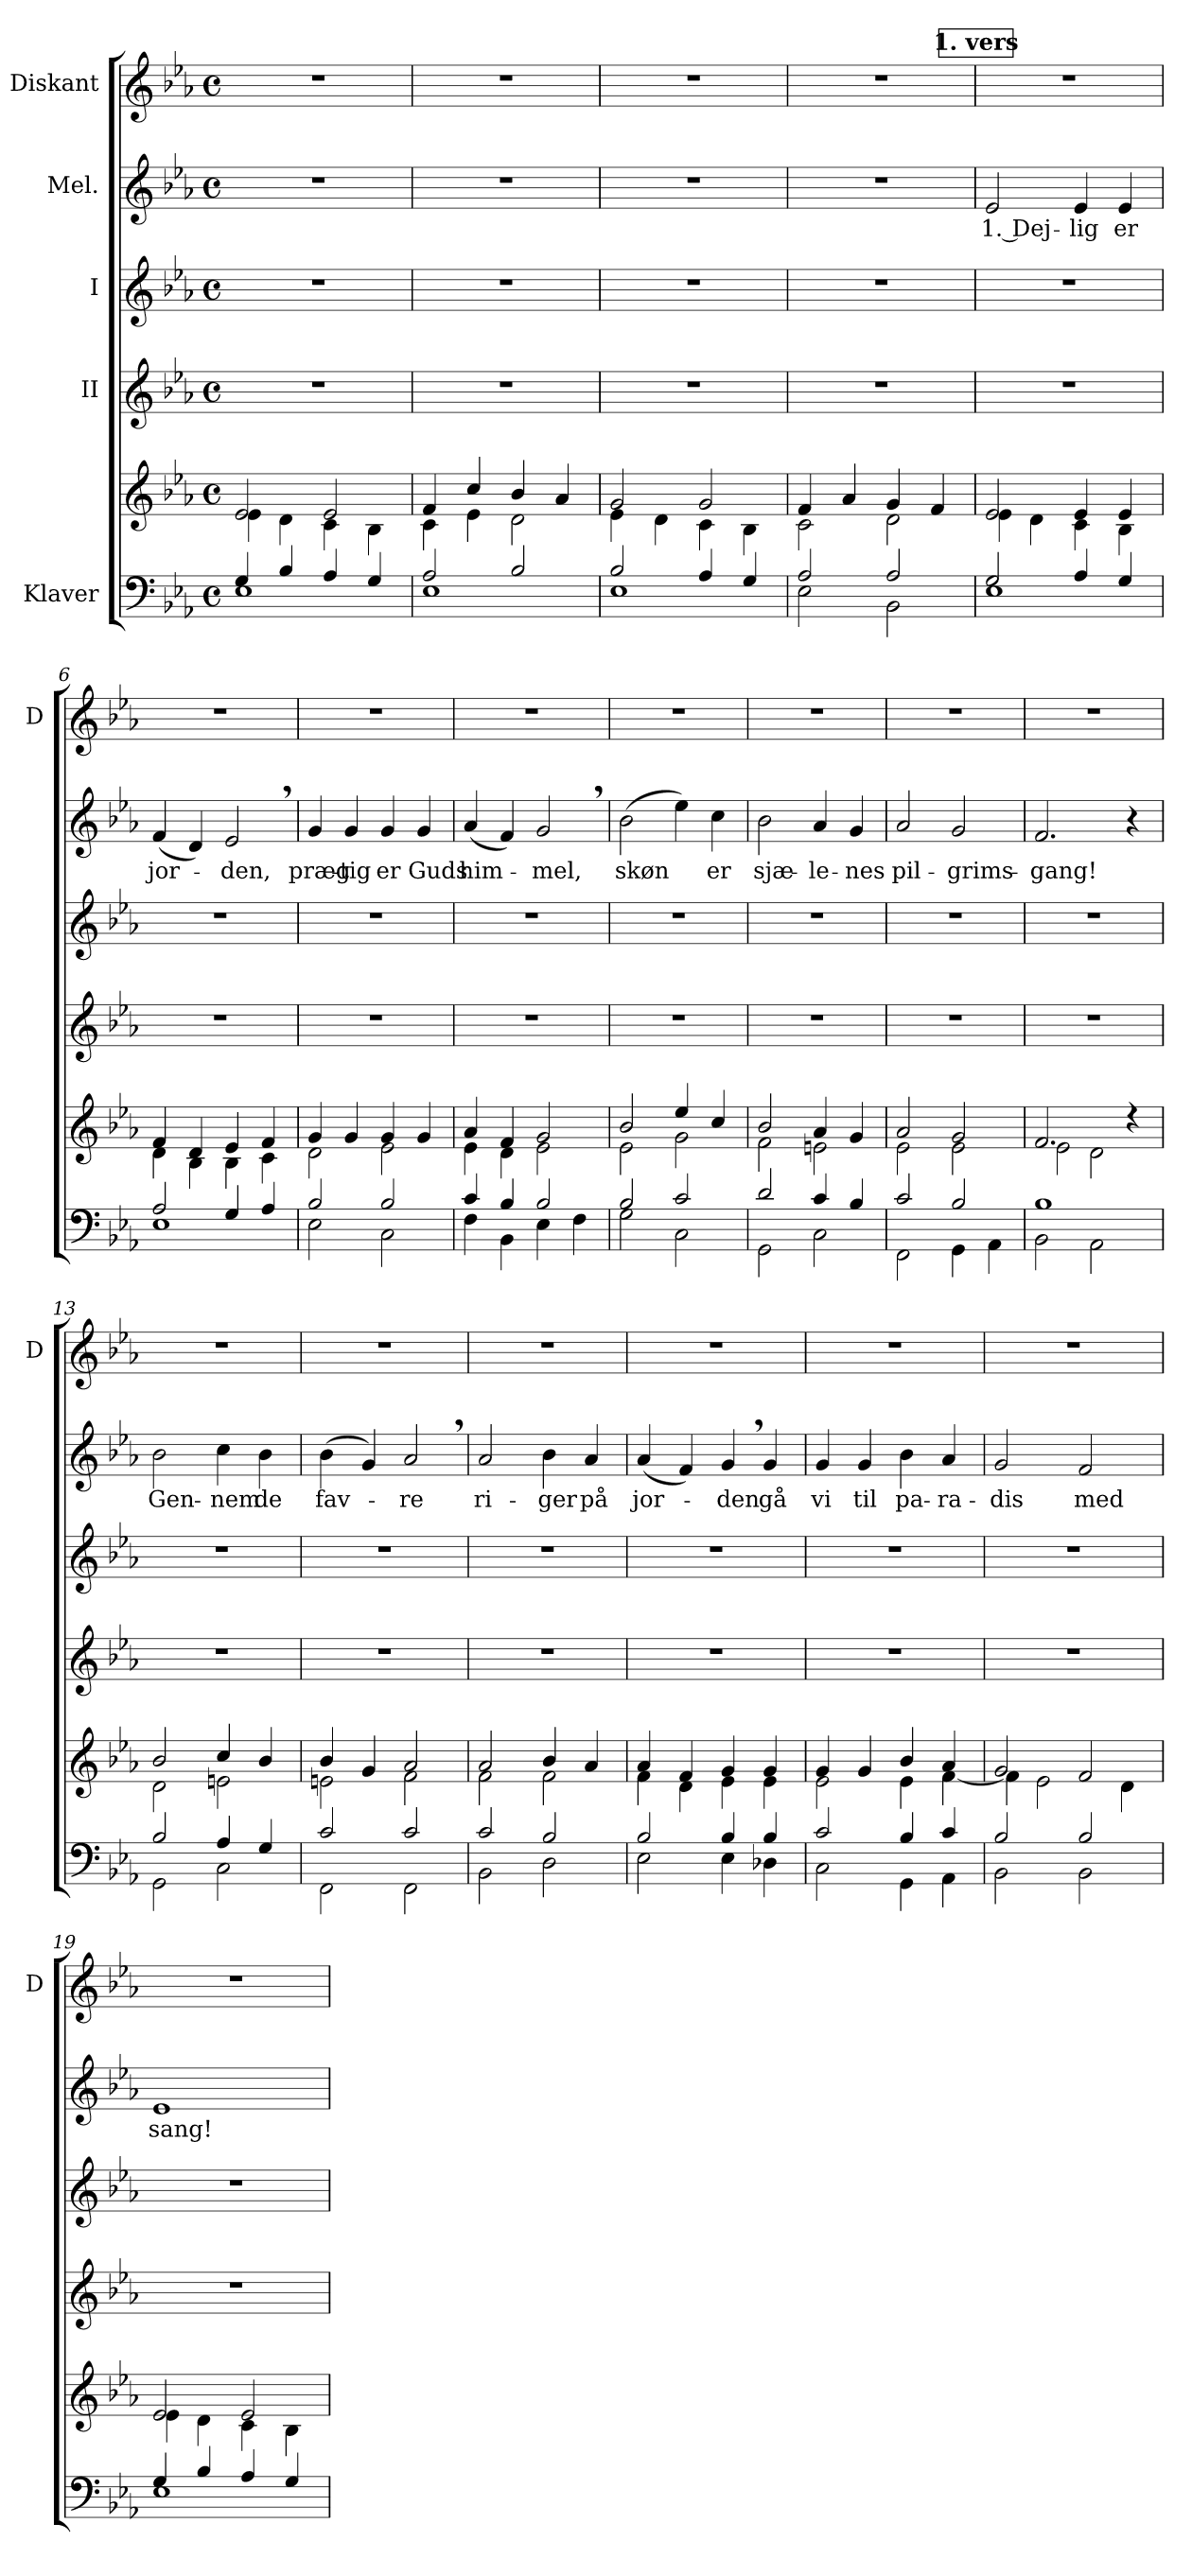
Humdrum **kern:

**kern	**kern	**kern	**kern	**kern	**text	**kern
*part5	*part5	*part4	*part3	*part2	*part2	*part1
*staff6	*staff5	*staff4	*staff3	*staff2	*staff2	*staff1
*I"Klaver	*	*I"II	*I"I	*I"Mel.	*	*I"Diskant
*	*	*	*	*	*	*I'D
*clefF4	*clefG2	*clefG2	*clefG2	*clefG2	*	*clefG2
*k[b-e-a-]	*k[b-e-a-]	*k[b-e-a-]	*k[b-e-a-]	*k[b-e-a-]	*	*k[b-e-a-]
*M4/4	*M4/4	*M4/4	*M4/4	*M4/4	*	*M4/4
*met(c)	*met(c)	*met(c)	*met(c)	*met(c)	*	*met(c)
*MM90	*MM90	*MM90	*MM90	*MM90	*	*MM90
=1	=1	=1	=1	=1	=1	=1
*^	*^	*	*	*	*	*
4G/	1E-	2e-/	4e-\	1r	1r	1r	.	1r
4B-/	.	.	4d\	.	.	.	.	.
4A-/	.	2e-/	4c\	.	.	.	.	.
4G/	.	.	4B-\	.	.	.	.	.
=2	=2	=2	=2	=2	=2	=2	=2	=2
2A-/	1E-	4f/	4c\	1r	1r	1r	.	1r
.	.	4cc/	4e-\	.	.	.	.	.
2B-/	.	4b-/	2d\	.	.	.	.	.
.	.	4a-/	.	.	.	.	.	.
=3	=3	=3	=3	=3	=3	=3	=3	=3
2B-/	1E-	2g/	4e-\	1r	1r	1r	.	1r
.	.	.	4d\	.	.	.	.	.
4A-/	.	2g/	4c\	.	.	.	.	.
4G/	.	.	4B-\	.	.	.	.	.
=4	=4	=4	=4	=4	=4	=4	=4	=4
2A-/	2E-\	4f/	2c\	1r	1r	1r	.	1r
.	.	4a-/	.	.	.	.	.	.
2A-/	2BB-\	4g/	2d\	.	.	.	.	.
.	.	4f/	.	.	.	.	.	.
!!LO:LB:g=z
!!LO:REH:place=s1:a:B:cj:fs=14:t=1. vers
=5	=5	=5	=5	=5	=5	=5	=5	=5
!	!	!	!	!	!	!	!LO:LY:b	!
2G/	1E-	2e-/	4e-\	1r	1r	2e-/	1. Dej-	1r
.	.	.	4d\	.	.	.	.	.
!	!	!	!	!	!	!	!LO:LY:b	!
4A-/	.	4e-/	4c\	.	.	4e-/	-lig	.
!	!	!	!	!	!	!	!LO:LY:b	!
4G/	.	4e-/	4B-\	.	.	4e-/	er	.
=6	=6	=6	=6	=6	=6	=6	=6	=6
!	!	!	!	!	!	!	!LO:LY:b	!
2A-/	1E-	4f/	4d\	1r	1r	(4f/	jor-	1r
.	.	4d/	4B-\	.	.	4d/)	.	.
!	!	!	!	!	!	!	!LO:LY:b	!
4G/	.	4e-/	4B-\	.	.	2e-,/	-den,	.
4A-/	.	4f/	4c\	.	.	.	.	.
=7	=7	=7	=7	=7	=7	=7	=7	=7
!	!	!	!	!	!	!	!LO:LY:b	!
2B-/	2E-\	4g/	2d\	1r	1r	4g/	præg-	1r
!	!	!	!	!	!	!	!LO:LY:b	!
.	.	4g/	.	.	.	4g/	-tig	.
!	!	!	!	!	!	!	!LO:LY:b	!
2B-/	2C\	4g/	2e-\	.	.	4g/	er	.
!	!	!	!	!	!	!	!LO:LY:b	!
.	.	4g/	.	.	.	4g/	Guds	.
=8	=8	=8	=8	=8	=8	=8	=8	=8
!	!	!	!	!	!	!	!LO:LY:b	!
4c/	4F\	4a-/	4e-\	1r	1r	(4a-/	him-	1r
4B-/	4BB-\	4f/	4d\	.	.	4f/)	.	.
!	!	!	!	!	!	!	!LO:LY:b	!
2B-/	4E-\	2g/	2e-\	.	.	2g,/	-mel,	.
.	4F\	.	.	.	.	.	.	.
=9	=9	=9	=9	=9	=9	=9	=9	=9
!	!	!	!	!	!	!	!LO:LY:b	!
2B-/	2G\	2b-/	2e-\	1r	1r	(2b-\	skøn	1r
2c/	2C\	4ee-/	2g\	.	.	4ee-\)	.	.
!	!	!	!	!	!	!	!LO:LY:b	!
.	.	4cc/	.	.	.	4cc\	er	.
=10	=10	=10	=10	=10	=10	=10	=10	=10
!	!	!	!	!	!	!	!LO:LY:b	!
2d/	2GG\	2b-/	2f\	1r	1r	2b-\	sjæ-	1r
!	!	!	!	!	!	!	!LO:LY:b	!
4c/	2C\	4a-/	2en\	.	.	4a-/	-le-	.
!	!	!	!	!	!	!	!LO:LY:b	!
4B-/	.	4g/	.	.	.	4g/	-nes	.
!!LO:LB:g=z
=11	=11	=11	=11	=11	=11	=11	=11	=11
!	!	!	!	!	!	!	!LO:LY:b	!
2c/	2FF\	2a-/	2e-\	1r	1r	2a-/	pil-	1r
!	!	!	!	!	!	!	!LO:LY:b	!
2B-/	4GG\	2g/	2e-\	.	.	2g/	-grims-	.
.	4AA-\	.	.	.	.	.	.	.
=12	=12	=12	=12	=12	=12	=12	=12	=12
!	!	!	!	!	!	!	!LO:LY:b	!
1B-	2BB-\	2.f/	2e-\	1r	1r	2.f/	-gang!	1r
.	2AA-\	.	2d\	.	.	.	.	.
.	.	4r	.	.	.	4r	.	.
=13	=13	=13	=13	=13	=13	=13	=13	=13
!	!	!	!	!	!	!	!LO:LY:b	!
2B-/	2GG\	2b-/	2d\	1r	1r	2b-\	Gen-	1r
!	!	!	!	!	!	!	!LO:LY:b	!
4A-/	2C\	4cc/	2en\	.	.	4cc\	-nem	.
!	!	!	!	!	!	!	!LO:LY:b	!
4G/	.	4b-/	.	.	.	4b-\	de	.
=14	=14	=14	=14	=14	=14	=14	=14	=14
!	!	!	!	!	!	!	!LO:LY:b	!
2c/	2FF\	4b-/	2en\	1r	1r	(4b-\	fav-	1r
.	.	4g/	.	.	.	4g/)	.	.
!	!	!	!	!	!	!	!LO:LY:b	!
2c/	2FF\	2a-/	2f\	.	.	2a-,/	-re	.
=15	=15	=15	=15	=15	=15	=15	=15	=15
!	!	!	!	!	!	!	!LO:LY:b	!
2c/	2BB-\	2a-/	2f\	1r	1r	2a-/	ri-	1r
!	!	!	!	!	!	!	!LO:LY:b	!
2B-/	2D\	4b-/	2f\	.	.	4b-\	-ger	.
!	!	!	!	!	!	!	!LO:LY:b	!
.	.	4a-/	.	.	.	4a-/	på	.
=16	=16	=16	=16	=16	=16	=16	=16	=16
!	!	!	!	!	!	!	!LO:LY:b	!
2B-/	2E-\	4a-/	4f\	1r	1r	(4a-/	jor-	1r
.	.	4f/	4d\	.	.	4f/)	.	.
!	!	!	!	!	!	!	!LO:LY:b	!
4B-/	4E-\	4g/	4e-\	.	.	4g,/	-den	.
!	!	!	!	!	!	!	!LO:LY:b	!
4B-/	4D-X\	4g/	4e-\	.	.	4g/	gå	.
!!LO:LB:g=z
=17	=17	=17	=17	=17	=17	=17	=17	=17
!	!	!	!	!	!	!	!LO:LY:b	!
2c/	2C\	4g/	2e-\	1r	1r	4g/	vi	1r
!	!	!	!	!	!	!	!LO:LY:b	!
.	.	4g/	.	.	.	4g/	til	.
!	!	!	!	!	!	!	!LO:LY:b	!
4B-/	4GG\	4b-/	4e-\	.	.	4b-\	pa-	.
!	!	!	!	!	!	!	!LO:LY:b	!
4c/	4AA-\	4a-/	[4f\	.	.	4a-/	-ra-	.
=18	=18	=18	=18	=18	=18	=18	=18	=18
!	!	!	!	!	!	!	!LO:LY:b	!
2B-/	2BB-\	2g/	4f\]	1r	1r	2g/	-dis	1r
.	.	.	2e-\	.	.	.	.	.
!	!	!	!	!	!	!	!LO:LY:b	!
2B-/	2BB-\	2f/	.	.	.	2f/	med	.
.	.	.	4d\	.	.	.	.	.
=19	=19	=19	=19	=19	=19	=19	=19	=19
!	!	!	!	!	!	!	!LO:LY:b	!
4G/	1E-	2e-/	4e-\	1r	1r	1e-	sang!	1r
4B-/	.	.	4d\	.	.	.	.	.
4A-/	.	2e-/	4c\	.	.	.	.	.
4G/	.	.	4B-\	.	.	.	.	.
*v	*v	*	*	*	*	*	*	*
*	*v	*v	*	*	*	*	*
=	=	=	=	=	=	=
*-	*-	*-	*-	*-	*-	*-
